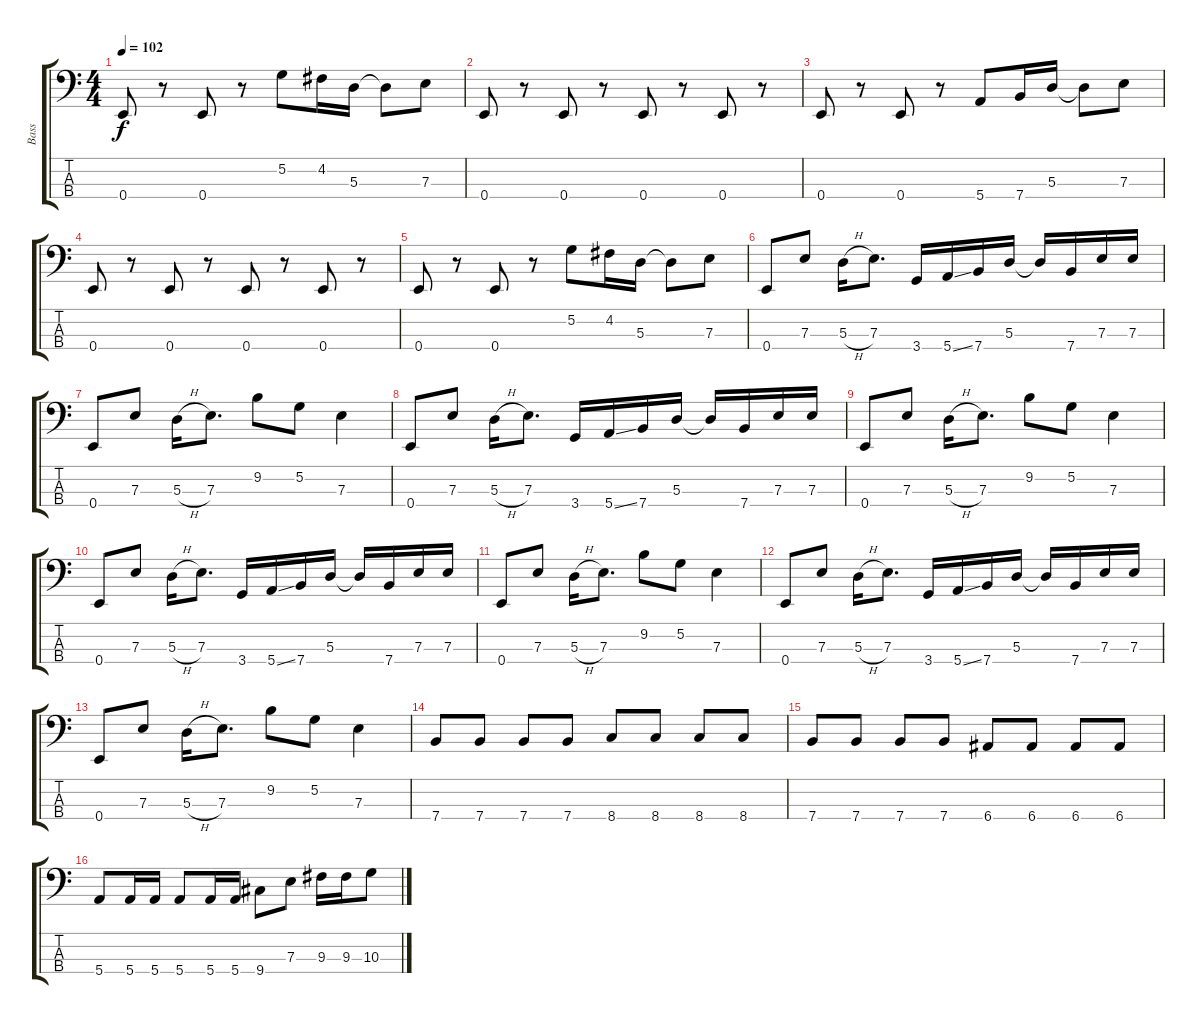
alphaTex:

\track ("Bass" "Bass") {instrument electricbassfinger}
\staff {score tabs}
\tuning (G2 D2 A1 E1) {hide}
\ts (4 4)
\tempo 102
\clef f4
\ks c
0.4.8{dy f} r.8 0.4.8 r.8 5.2.8 4.2.16 5.3.16 5.3{t}.8 7.3.8 |
0.4.8 r.8 0.4.8 r.8 0.4.8 r.8 0.4.8 r.8 |
0.4.8 r.8 0.4.8 r.8 5.4.8 7.4.16 5.3.16 5.3{t}.8 7.3.8 |
0.4.8 r.8 0.4.8 r.8 0.4.8 r.8 0.4.8 r.8 |
0.4.8 r.8 0.4.8 r.8 5.2.8 4.2.16 5.3.16 5.3{t}.8 7.3.8 |
0.4.8 7.3.8 5.3{h}.16 7.3.8{d} 3.4.16 5.4{ss}.16 7.4.16 5.3.16 5.3{t}.16 7.4.16 7.3.16 7.3.16 |
0.4.8 7.3.8 5.3{h}.16 7.3.8{d} 9.2.8 5.2.8 7.3.4 |
0.4.8 7.3.8 5.3{h}.16 7.3.8{d} 3.4.16 5.4{ss}.16 7.4.16 5.3.16 5.3{t}.16 7.4.16 7.3.16 7.3.16 |
0.4.8 7.3.8 5.3{h}.16 7.3.8{d} 9.2.8 5.2.8 7.3.4 |
0.4.8 7.3.8 5.3{h}.16 7.3.8{d} 3.4.16 5.4{ss}.16 7.4.16 5.3.16 5.3{t}.16 7.4.16 7.3.16 7.3.16 |
0.4.8 7.3.8 5.3{h}.16 7.3.8{d} 9.2.8 5.2.8 7.3.4 |
0.4.8 7.3.8 5.3{h}.16 7.3.8{d} 3.4.16 5.4{ss}.16 7.4.16 5.3.16 5.3{t}.16 7.4.16 7.3.16 7.3.16 |
0.4.8 7.3.8 5.3{h}.16 7.3.8{d} 9.2.8 5.2.8 7.3.4 |
7.4.8 7.4.8 7.4.8 7.4.8 8.4.8 8.4.8 8.4.8 8.4.8 |
7.4.8 7.4.8 7.4.8 7.4.8 6.4.8 6.4.8 6.4.8 6.4.8 |
5.4.8 5.4.16 5.4.16 5.4.8 5.4.16 5.4.16 9.4.8 7.3.8 9.3.16 9.3.16 10.3.8
